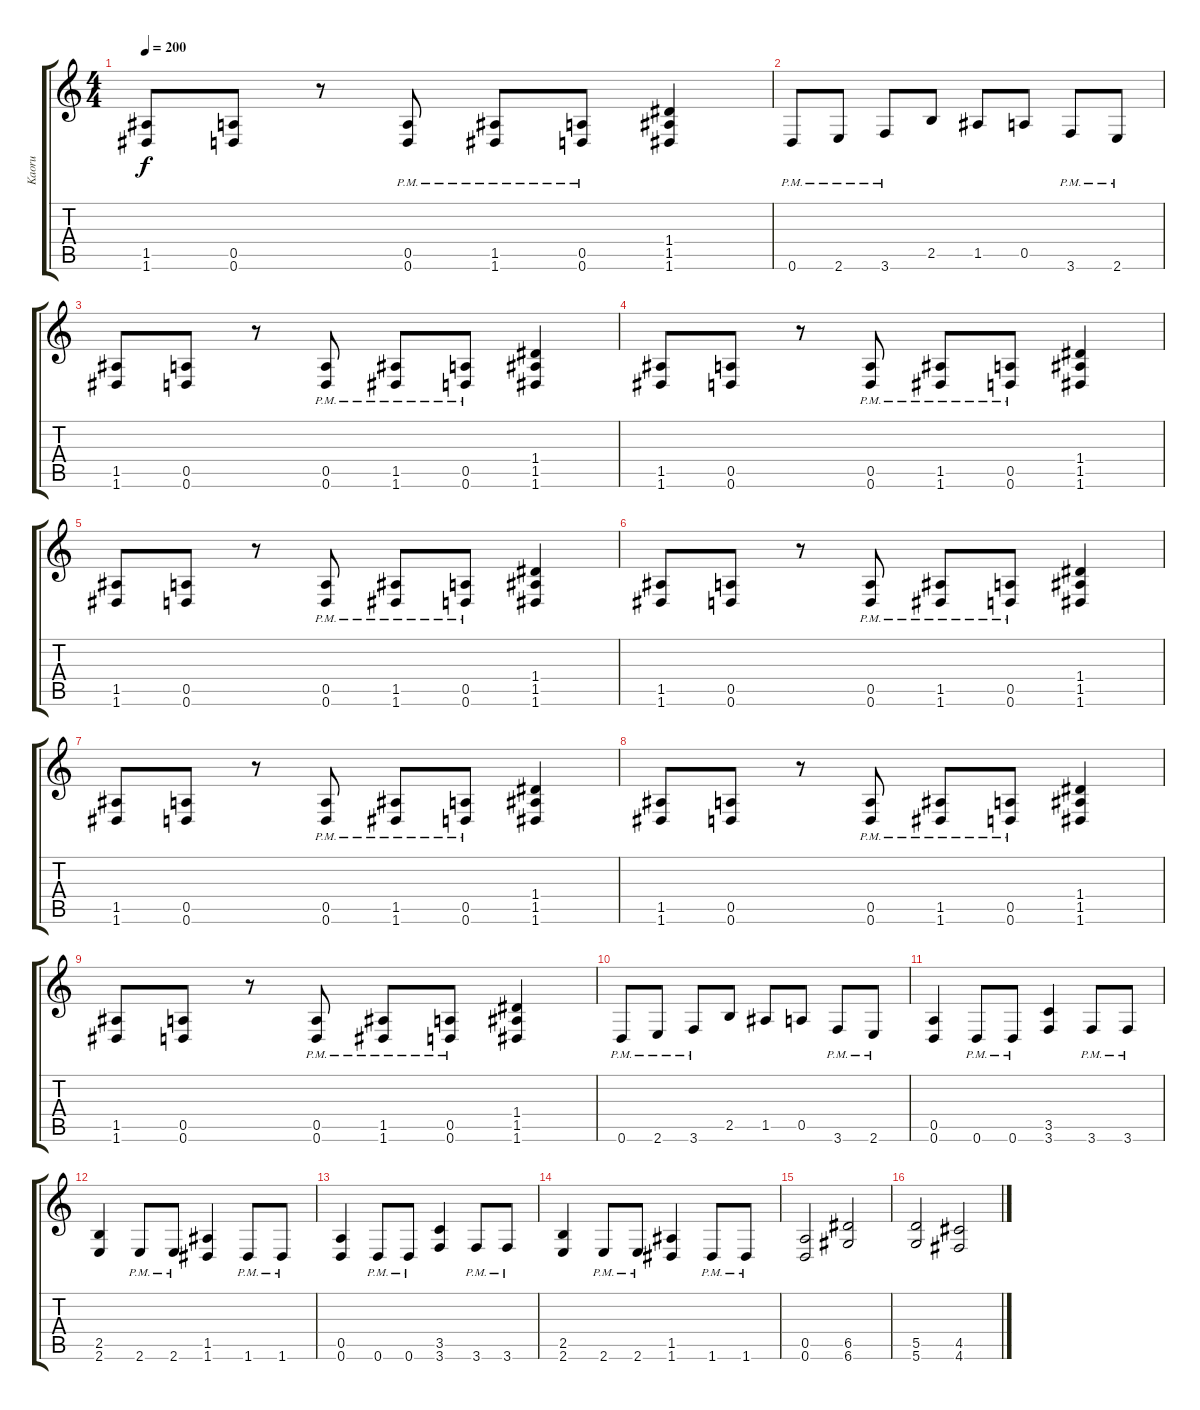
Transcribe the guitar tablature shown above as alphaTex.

\track ("Kaoru" "Kaoru") {instrument overdrivenguitar}
\staff {score tabs}
\tuning (E4 B3 G3 D3 A2 D2) {hide}
\ts (4 4)
\tempo 200
\clef g2
\ks c
(1.5 1.6).8{dy f} (0.5 0.6).8 r.8 (0.5{pm} 0.6{pm}).8 (1.5{pm} 1.6{pm}).8 (0.5{pm} 0.6{pm}).8 (1.4 1.5 1.6).4 |
0.6{pm}.8 2.6{pm}.8 3.6{pm}.8 2.5.8 1.5.8 0.5.8 3.6{pm}.8 2.6{pm}.8 |
(1.5 1.6).8 (0.5 0.6).8 r.8 (0.5{pm} 0.6{pm}).8 (1.5{pm} 1.6{pm}).8 (0.5{pm} 0.6{pm}).8 (1.4 1.5 1.6).4 |
(1.5 1.6).8 (0.5 0.6).8 r.8 (0.5{pm} 0.6{pm}).8 (1.5{pm} 1.6{pm}).8 (0.5{pm} 0.6{pm}).8 (1.4 1.5 1.6).4 |
(1.5 1.6).8 (0.5 0.6).8 r.8 (0.5{pm} 0.6{pm}).8 (1.5{pm} 1.6{pm}).8 (0.5{pm} 0.6{pm}).8 (1.4 1.5 1.6).4 |
(1.5 1.6).8 (0.5 0.6).8 r.8 (0.5{pm} 0.6{pm}).8 (1.5{pm} 1.6{pm}).8 (0.5{pm} 0.6{pm}).8 (1.4 1.5 1.6).4 |
(1.5 1.6).8 (0.5 0.6).8 r.8 (0.5{pm} 0.6{pm}).8 (1.5{pm} 1.6{pm}).8 (0.5{pm} 0.6{pm}).8 (1.4 1.5 1.6).4 |
(1.5 1.6).8 (0.5 0.6).8 r.8 (0.5{pm} 0.6{pm}).8 (1.5{pm} 1.6{pm}).8 (0.5{pm} 0.6{pm}).8 (1.4 1.5 1.6).4 |
(1.5 1.6).8 (0.5 0.6).8 r.8 (0.5{pm} 0.6{pm}).8 (1.5{pm} 1.6{pm}).8 (0.5{pm} 0.6{pm}).8 (1.4 1.5 1.6).4 |
0.6{pm}.8 2.6{pm}.8 3.6{pm}.8 2.5.8 1.5.8 0.5.8 3.6{pm}.8 2.6{pm}.8 |
(0.5 0.6).4 0.6{pm}.8 0.6{pm}.8 (3.5 3.6).4 3.6{pm}.8 3.6{pm}.8 |
(2.5 2.6).4 2.6{pm}.8 2.6{pm}.8 (1.5 1.6).4 1.6{pm}.8 1.6{pm}.8 |
(0.5 0.6).4 0.6{pm}.8 0.6{pm}.8 (3.5 3.6).4 3.6{pm}.8 3.6{pm}.8 |
(2.5 2.6).4 2.6{pm}.8 2.6{pm}.8 (1.5 1.6).4 1.6{pm}.8 1.6{pm}.8 |
(0.5 0.6).2 (6.5 6.6).2 |
(5.5 5.6).2 (4.5 4.6).2
